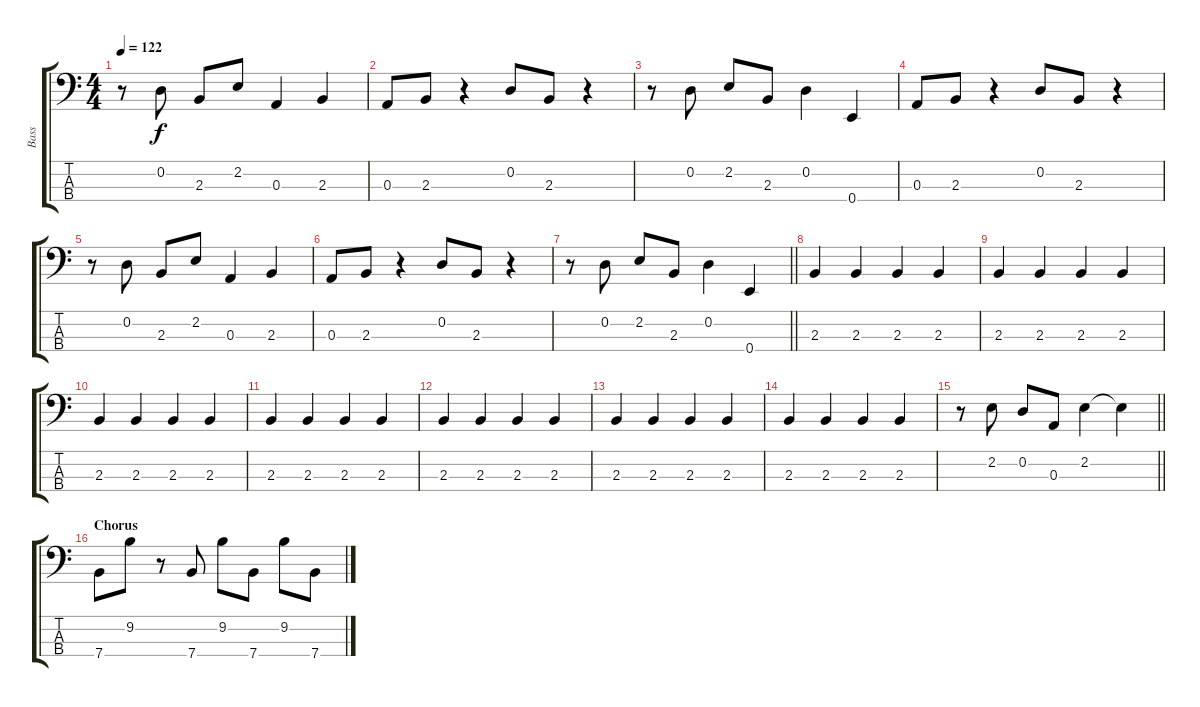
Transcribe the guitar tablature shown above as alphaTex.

\track ("Bass" "Bass") {instrument electricbassfinger}
\staff {score tabs}
\tuning (G2 D2 A1 E1) {hide}
\ts (4 4)
\tempo 122
\clef f4
\ks c
r.8{dy f} 0.2.8 2.3.8 2.2.8 0.3.4 2.3.4 |
0.3.8 2.3.8 r.4 0.2.8 2.3.8 r.4 |
r.8 0.2.8 2.2.8 2.3.8 0.2.4 0.4.4 |
0.3.8 2.3.8 r.4 0.2.8 2.3.8 r.4 |
r.8 0.2.8 2.3.8 2.2.8 0.3.4 2.3.4 |
0.3.8 2.3.8 r.4 0.2.8 2.3.8 r.4 |
\barLineRight lightlight
r.8 0.2.8 2.2.8 2.3.8 0.2.4 0.4.4 |
2.3.4 2.3.4 2.3.4 2.3.4 |
2.3.4 2.3.4 2.3.4 2.3.4 |
2.3.4 2.3.4 2.3.4 2.3.4 |
2.3.4 2.3.4 2.3.4 2.3.4 |
2.3.4 2.3.4 2.3.4 2.3.4 |
2.3.4 2.3.4 2.3.4 2.3.4 |
2.3.4 2.3.4 2.3.4 2.3.4 |
\barLineRight lightlight
r.8 2.2.8 0.2.8 0.3.8 2.2.4 2.2{t}.4 |
\section ("" "Chorus")
7.4.8 9.2.8 r.8 7.4.8 9.2.8 7.4.8 9.2.8 7.4.8
